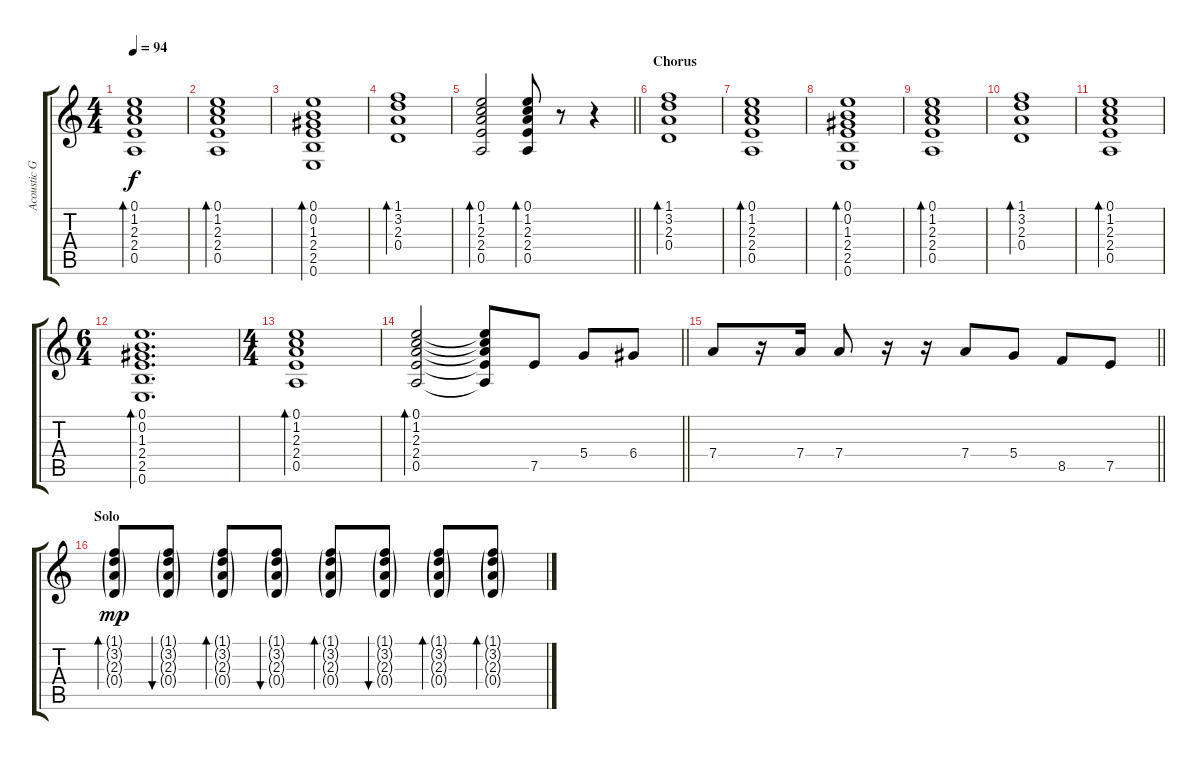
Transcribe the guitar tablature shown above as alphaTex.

\track ("Acoustic Guitar" "Acoustic G") {instrument acousticguitarsteel}
\staff {score tabs}
\tuning (E4 B3 G3 D3 A2 E2) {hide}
\ts (4 4)
\tempo 94
\clef g2
\ks c
(0.1 1.2 2.3 2.4 0.5).1{bd 60 dy f} |
(0.1 1.2 2.3 2.4 0.5).1{bd 60} |
(0.1 0.2 1.3 2.4 2.5 0.6).1{bd 60} |
(1.1 3.2 2.3 0.4).1{bd 60} |
\barLineRight lightlight
(0.1 1.2 2.3 2.4 0.5).2{bd 60} (0.1 1.2 2.3 2.4 0.5).8{bd 60} r.8 r.4 |
\section ("" "Chorus")
(1.1 3.2 2.3 0.4).1{bd 60} |
(0.1 1.2 2.3 2.4 0.5).1{bd 60} |
(0.1 0.2 1.3 2.4 2.5 0.6).1{bd 60} |
(0.1 1.2 2.3 2.4 0.5).1{bd 60} |
(1.1 3.2 2.3 0.4).1{bd 60} |
(0.1 1.2 2.3 2.4 0.5).1{bd 60} |
\ts (6 4)
(0.1 0.2 1.3 2.4 2.5 0.6).1{d bd 60} |
\ts (4 4)
(0.1 1.2 2.3 2.4 0.5).1{bd 60} |
\barLineRight lightlight
(0.1 1.2 2.3 2.4 0.5).2{bd 60} (0.1{t} 1.2{t} 2.3{t} 2.4{t} 0.5{t}).8 7.5.8 5.4.8 6.4.8 |
\barLineRight lightlight
7.4.8 r.16 7.4.16 7.4.8 r.16 r.16 7.4.8 5.4.8 8.5.8 7.5.8 |
\section ("" "Solo")
(1.1{g} 3.2{g} 2.3{g} 0.4{g}).8{bd 60 dy mp} (1.1{g} 3.2{g} 2.3{g} 0.4{g}).8{bu 60} (1.1{g} 3.2{g} 2.3{g} 0.4{g}).8{bd 60} (1.1{g} 3.2{g} 2.3{g} 0.4{g}).8{bu 60} (1.1{g} 3.2{g} 2.3{g} 0.4{g}).8{bd 60} (1.1{g} 3.2{g} 2.3{g} 0.4{g}).8{bu 60} (1.1{g} 3.2{g} 2.3{g} 0.4{g}).8{bd 60} (1.1{g} 3.2{g} 2.3{g} 0.4{g}).8{bd 60}
